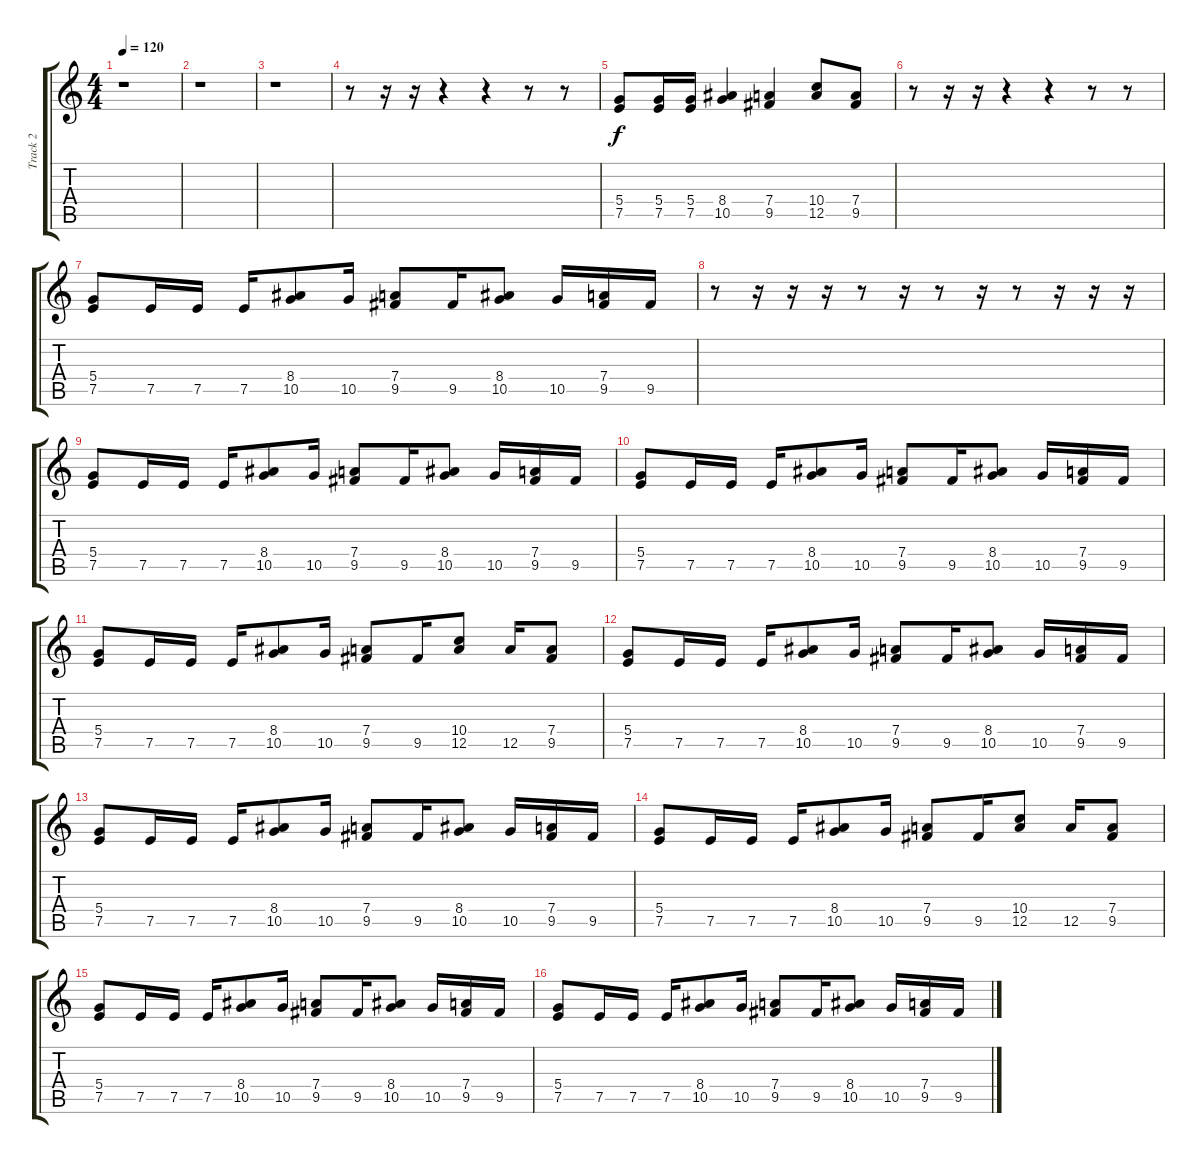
\track ("Track 2" "Track 2") {instrument distortionguitar}
\staff {score tabs}
\tuning (E4 B3 G3 D3 A2 E2) {hide}
\ts (4 4)
\tempo 120
\clef g2
\ks c
r.1{dy f} |
r.1 |
r.1 |
r.8 r.16 r.16 r.4 r.4 r.8 r.8 |
(5.4 7.5).8 (5.4 7.5).16 (5.4 7.5).16 (8.4 10.5).4 (7.4 9.5).4 (10.4 12.5).8 (7.4 9.5).8 |
r.8 r.16 r.16 r.4 r.4 r.8 r.8 |
(5.4 7.5).8 7.5.16 7.5.16 7.5.16 (8.4 10.5).8 10.5.16 (7.4 9.5).8 9.5.16 (8.4 10.5).8 10.5.16 (7.4 9.5).16 9.5.16 |
r.8 r.16 r.16 r.16 r.8 r.16 r.8 r.16 r.8 r.16 r.16 r.16 |
(5.4 7.5).8 7.5.16 7.5.16 7.5.16 (8.4 10.5).8 10.5.16 (7.4 9.5).8 9.5.16 (8.4 10.5).8 10.5.16 (7.4 9.5).16 9.5.16 |
(5.4 7.5).8 7.5.16 7.5.16 7.5.16 (8.4 10.5).8 10.5.16 (7.4 9.5).8 9.5.16 (8.4 10.5).8 10.5.16 (7.4 9.5).16 9.5.16 |
(5.4 7.5).8 7.5.16 7.5.16 7.5.16 (8.4 10.5).8 10.5.16 (7.4 9.5).8 9.5.16 (10.4 12.5).8 12.5.16 (7.4 9.5).8 |
(5.4 7.5).8 7.5.16 7.5.16 7.5.16 (8.4 10.5).8 10.5.16 (7.4 9.5).8 9.5.16 (8.4 10.5).8 10.5.16 (7.4 9.5).16 9.5.16 |
(5.4 7.5).8 7.5.16 7.5.16 7.5.16 (8.4 10.5).8 10.5.16 (7.4 9.5).8 9.5.16 (8.4 10.5).8 10.5.16 (7.4 9.5).16 9.5.16 |
(5.4 7.5).8 7.5.16 7.5.16 7.5.16 (8.4 10.5).8 10.5.16 (7.4 9.5).8 9.5.16 (10.4 12.5).8 12.5.16 (7.4 9.5).8 |
(5.4 7.5).8 7.5.16 7.5.16 7.5.16 (8.4 10.5).8 10.5.16 (7.4 9.5).8 9.5.16 (8.4 10.5).8 10.5.16 (7.4 9.5).16 9.5.16 |
(5.4 7.5).8 7.5.16 7.5.16 7.5.16 (8.4 10.5).8 10.5.16 (7.4 9.5).8 9.5.16 (8.4 10.5).8 10.5.16 (7.4 9.5).16 9.5.16
